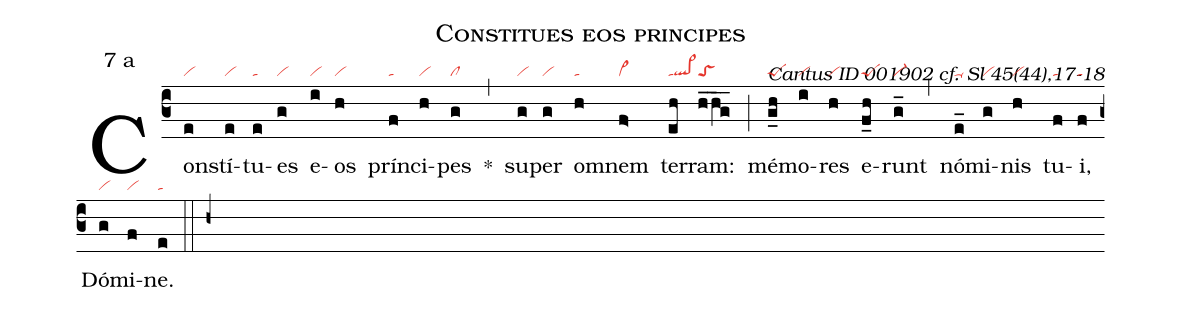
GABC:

name: Constitues eos principes;
mode: 7;
mode-differentia: a;
commentary: Cantus ID 001902 cf. Sl 45(44),17-18;
nabc-lines: 1;
%%
(c3)

Con(e|vi)stí(e|vi)tu(e|ta)es(g|vi) e(i|vi)os(h|vi) prín(f|ta)ci(h|vi)pes(g|cl) *(,) su(g|vi)per(g|vi) om(h|ta)nem(f>|vi>) ter(eh|taql>)ram:(h_h_g_|toS) (;) mé(g_h|peS)mo(i|vi)res(h|vi) e(f_h|peS)runt(g_|vi-) (,) nó(e_|ta-)mi(g|vi)nis(h|vi) tu(f|ta)i,(f|ta) Dó(g|vi)mi(f|vi)ne.(e|ta)

(::h+)
